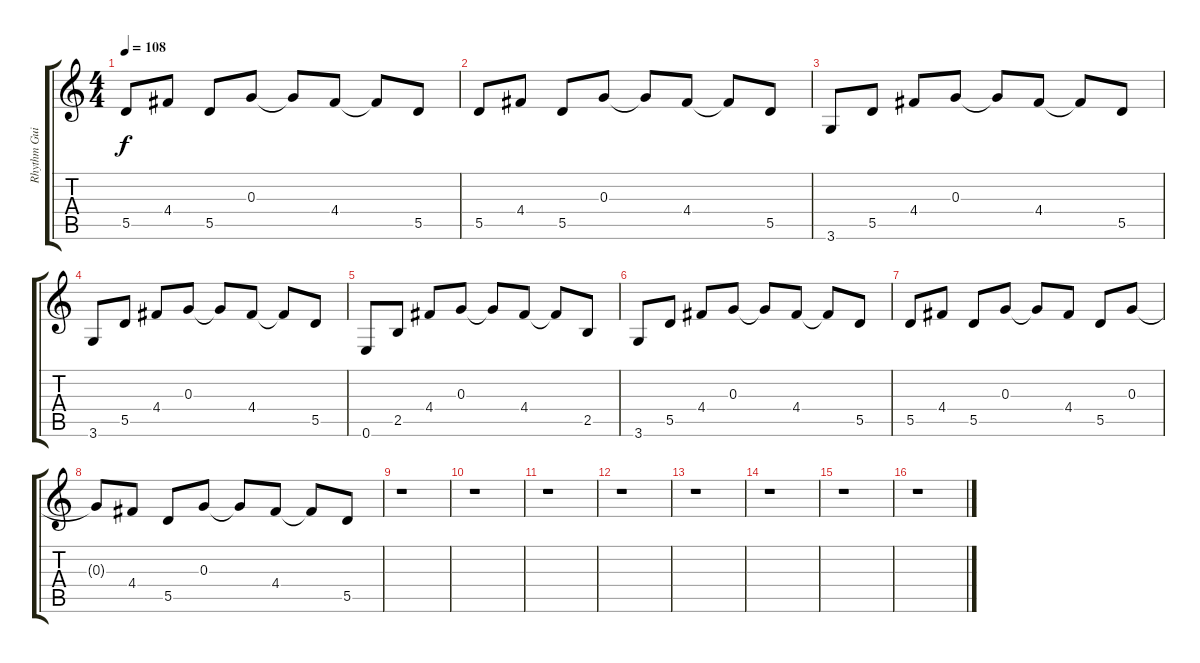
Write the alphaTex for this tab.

\track ("Rhythm Guitar" "Rhythm Gui") {instrument overdrivenguitar}
\staff {score tabs}
\tuning (E4 B3 G3 D3 A2 E2) {hide}
\ts (4 4)
\tempo 108
\clef g2
\ks c
5.5.8{dy f} 4.4.8 5.5.8 0.3.8 0.3{t}.8 4.4.8 4.4{t}.8 5.5.8 |
5.5.8 4.4.8 5.5.8 0.3.8 0.3{t}.8 4.4.8 4.4{t}.8 5.5.8 |
3.6.8 5.5.8 4.4.8 0.3.8 0.3{t}.8 4.4.8 4.4{t}.8 5.5.8 |
3.6.8 5.5.8 4.4.8 0.3.8 0.3{t}.8 4.4.8 4.4{t}.8 5.5.8 |
0.6.8 2.5.8 4.4.8 0.3.8 0.3{t}.8 4.4.8 4.4{t}.8 2.5.8 |
3.6.8 5.5.8 4.4.8 0.3.8 0.3{t}.8 4.4.8 4.4{t}.8 5.5.8 |
5.5.8 4.4.8 5.5.8 0.3.8 0.3{t}.8 4.4.8 5.5.8 0.3.8 |
0.3{t}.8 4.4.8 5.5.8 0.3.8 0.3{t}.8 4.4.8 4.4{t}.8 5.5.8 |
r.1 |
r.1 |
r.1 |
r.1 |
r.1 |
r.1 |
r.1 |
r.1
